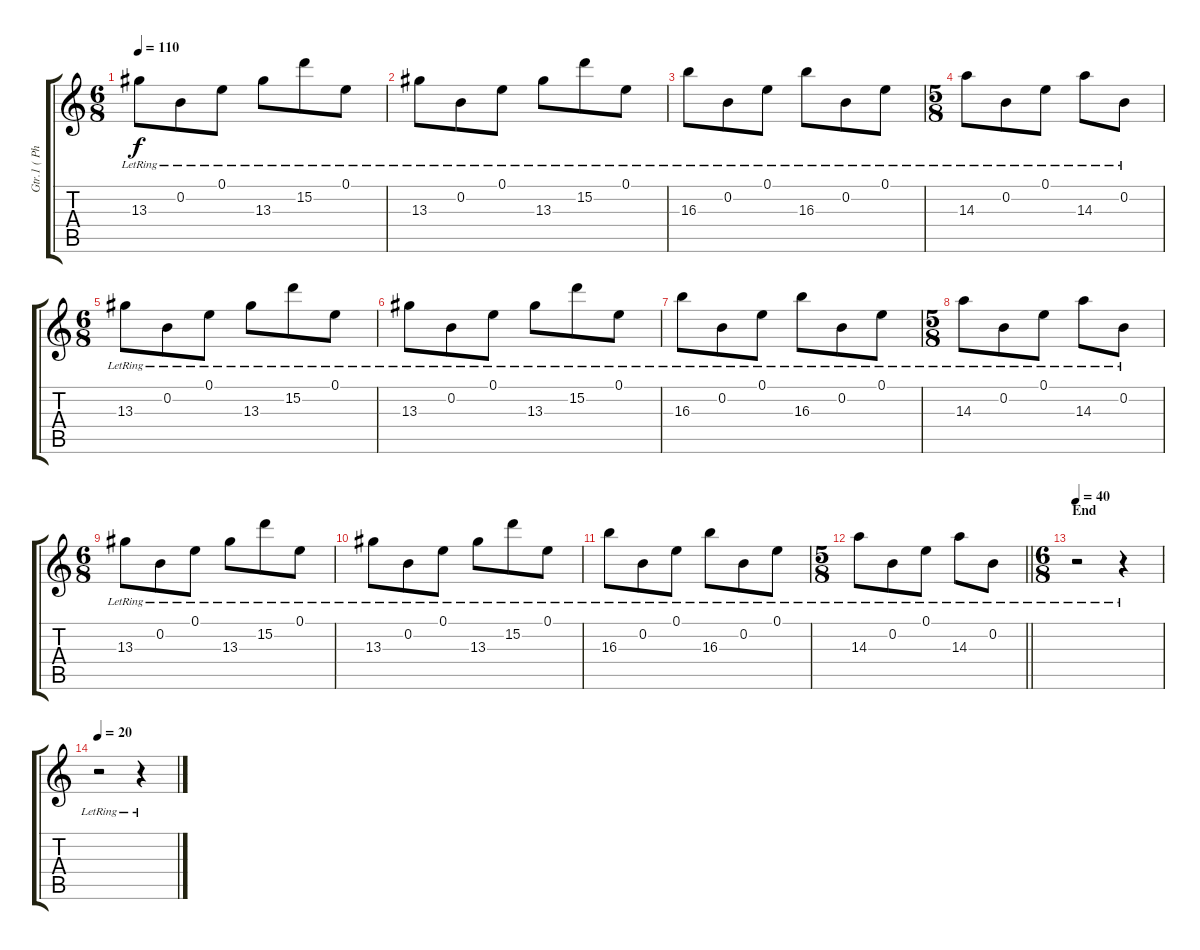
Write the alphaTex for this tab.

\track ("Gtr.1 ( Phillip Selway )" "Gtr.1 ( Ph") {instrument electricguitarclean}
\staff {score tabs}
\tuning (E4 B3 G3 D3 A2 E2) {hide}
\ts (6 8)
\tempo 110
\clef g2
\ks c
13.3{lr}.8{dy f} 0.2{lr}.8 0.1{lr}.8 13.3{lr}.8 15.2{lr}.8 0.1{lr}.8 |
13.3{lr}.8 0.2{lr}.8 0.1{lr}.8 13.3{lr}.8 15.2{lr}.8 0.1{lr}.8 |
16.3{lr}.8 0.2{lr}.8 0.1{lr}.8 16.3{lr}.8 0.2{lr}.8 0.1{lr}.8 |
\ts (5 8)
14.3{lr}.8 0.2{lr}.8 0.1{lr}.8 14.3{lr}.8 0.2{lr}.8 |
\ts (6 8)
13.3{lr}.8 0.2{lr}.8 0.1{lr}.8 13.3{lr}.8 15.2{lr}.8 0.1{lr}.8 |
13.3{lr}.8 0.2{lr}.8 0.1{lr}.8 13.3{lr}.8 15.2{lr}.8 0.1{lr}.8 |
16.3{lr}.8 0.2{lr}.8 0.1{lr}.8 16.3{lr}.8 0.2{lr}.8 0.1{lr}.8 |
\ts (5 8)
14.3{lr}.8 0.2{lr}.8 0.1{lr}.8 14.3{lr}.8 0.2{lr}.8 |
\ts (6 8)
13.3{lr}.8 0.2{lr}.8 0.1{lr}.8 13.3{lr}.8 15.2{lr}.8 0.1{lr}.8 |
13.3{lr}.8 0.2{lr}.8 0.1{lr}.8 13.3{lr}.8 15.2{lr}.8 0.1{lr}.8 |
16.3{lr}.8 0.2{lr}.8 0.1{lr}.8 16.3{lr}.8 0.2{lr}.8 0.1{lr}.8 |
\ts (5 8)
\barLineRight lightlight
14.3{lr}.8 0.2{lr}.8 0.1{lr}.8 14.3{lr}.8 0.2{lr}.8 |
\ts (6 8)
\section ("" "End")
\tempo 40
r.2 r.4 |
\tempo 20
r.2 r.4
